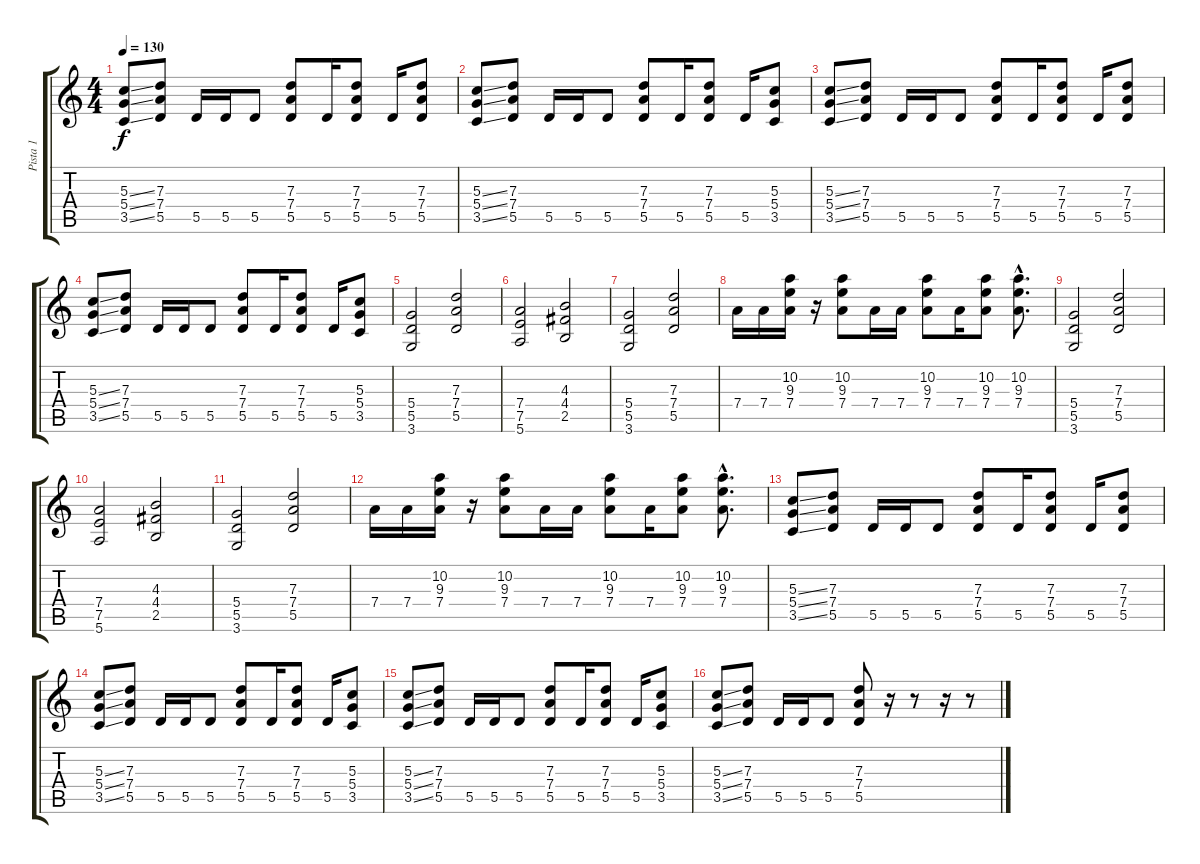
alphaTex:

\track ("Pista 1" "Pista 1") {instrument overdrivenguitar}
\staff {score tabs}
\tuning (E4 B3 G3 D3 A2 E2) {hide}
\ts (4 4)
\tempo 130
\clef g2
\ks c
(5.3{ss} 5.4{ss} 3.5{ss}).8{dy f} (7.3 7.4 5.5).8 5.5.16 5.5.16 5.5.8 (7.3 7.4 5.5).8 5.5.16 (7.3 7.4 5.5).8 5.5.16 (7.3 7.4 5.5).8 |
(5.3{ss} 5.4{ss} 3.5{ss}).8 (7.3 7.4 5.5).8 5.5.16 5.5.16 5.5.8 (7.3 7.4 5.5).8 5.5.16 (7.3 7.4 5.5).8 5.5.16 (5.3 5.4 3.5).8 |
(5.3{ss} 5.4{ss} 3.5{ss}).8 (7.3 7.4 5.5).8 5.5.16 5.5.16 5.5.8 (7.3 7.4 5.5).8 5.5.16 (7.3 7.4 5.5).8 5.5.16 (7.3 7.4 5.5).8 |
(5.3{ss} 5.4{ss} 3.5{ss}).8 (7.3 7.4 5.5).8 5.5.16 5.5.16 5.5.8 (7.3 7.4 5.5).8 5.5.16 (7.3 7.4 5.5).8 5.5.16 (5.3 5.4 3.5).8 |
(5.4 5.5 3.6).2 (7.3 7.4 5.5).2 |
(7.4 7.5 5.6).2 (4.3 4.4 2.5).2 |
(5.4 5.5 3.6).2 (7.3 7.4 5.5).2 |
7.4.16 7.4.16 (10.2 9.3 7.4).16 r.16 (10.2 9.3 7.4).8 7.4.16 7.4.16 (10.2 9.3 7.4).8 7.4.16 (10.2 9.3 7.4).8 (10.2{hac} 9.3{hac} 7.4{hac}).8{d} |
(5.4 5.5 3.6).2 (7.3 7.4 5.5).2 |
(7.4 7.5 5.6).2 (4.3 4.4 2.5).2 |
(5.4 5.5 3.6).2 (7.3 7.4 5.5).2 |
7.4.16 7.4.16 (10.2 9.3 7.4).16 r.16 (10.2 9.3 7.4).8 7.4.16 7.4.16 (10.2 9.3 7.4).8 7.4.16 (10.2 9.3 7.4).8 (10.2{hac} 9.3{hac} 7.4{hac}).8{d} |
(5.3{ss} 5.4{ss} 3.5{ss}).8 (7.3 7.4 5.5).8 5.5.16 5.5.16 5.5.8 (7.3 7.4 5.5).8 5.5.16 (7.3 7.4 5.5).8 5.5.16 (7.3 7.4 5.5).8 |
(5.3{ss} 5.4{ss} 3.5{ss}).8 (7.3 7.4 5.5).8 5.5.16 5.5.16 5.5.8 (7.3 7.4 5.5).8 5.5.16 (7.3 7.4 5.5).8 5.5.16 (5.3 5.4 3.5).8 |
(5.3{ss} 5.4{ss} 3.5{ss}).8 (7.3 7.4 5.5).8 5.5.16 5.5.16 5.5.8 (7.3 7.4 5.5).8 5.5.16 (7.3 7.4 5.5).8 5.5.16 (5.3 5.4 3.5).8 |
(5.3{ss} 5.4{ss} 3.5{ss}).8 (7.3 7.4 5.5).8 5.5.16 5.5.16 5.5.8 (7.3 7.4 5.5).8 r.16 r.8 r.16 r.8
